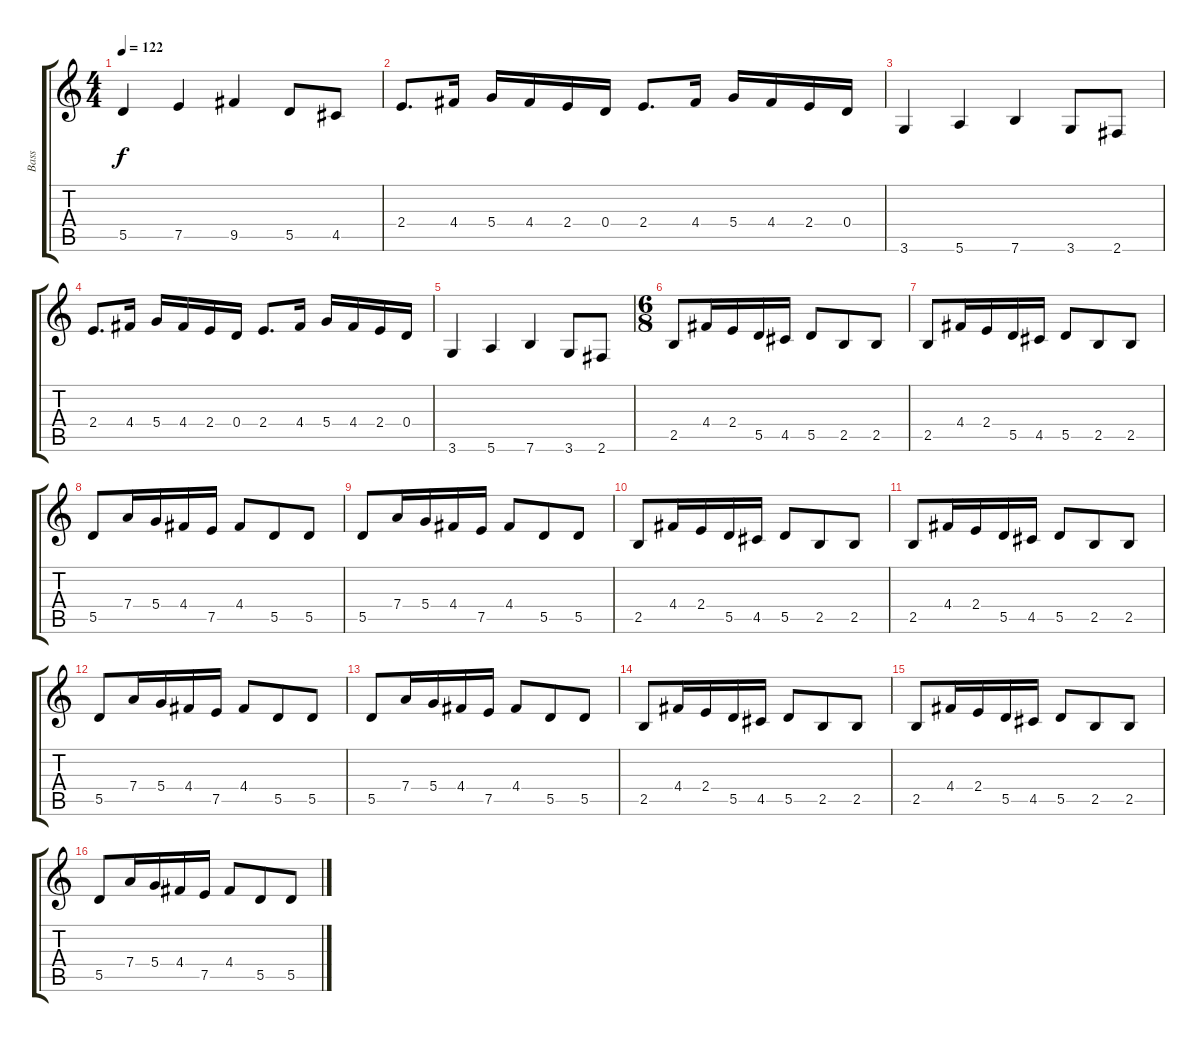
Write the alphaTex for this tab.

\track ("Bass" "Bass") {instrument fretlessbass}
\staff {score tabs}
\tuning (E4 B3 G3 D3 A2 E2) {hide}
\ts (4 4)
\tempo 122
\clef g2
\ks c
5.5.4{dy f} 7.5.4 9.5.4 5.5.8 4.5.8 |
2.4.8{d} 4.4.16 5.4.16 4.4.16 2.4.16 0.4.16 2.4.8{d} 4.4.16 5.4.16 4.4.16 2.4.16 0.4.16 |
3.6.4 5.6.4 7.6.4 3.6.8 2.6.8 |
2.4.8{d} 4.4.16 5.4.16 4.4.16 2.4.16 0.4.16 2.4.8{d} 4.4.16 5.4.16 4.4.16 2.4.16 0.4.16 |
3.6.4 5.6.4 7.6.4 3.6.8 2.6.8 |
\ts (6 8)
2.5.8 4.4.16 2.4.16 5.5.16 4.5.16 5.5.8 2.5.8 2.5.8 |
2.5.8 4.4.16 2.4.16 5.5.16 4.5.16 5.5.8 2.5.8 2.5.8 |
5.5.8 7.4.16 5.4.16 4.4.16 7.5.16 4.4.8 5.5.8 5.5.8 |
5.5.8 7.4.16 5.4.16 4.4.16 7.5.16 4.4.8 5.5.8 5.5.8 |
2.5.8 4.4.16 2.4.16 5.5.16 4.5.16 5.5.8 2.5.8 2.5.8 |
2.5.8 4.4.16 2.4.16 5.5.16 4.5.16 5.5.8 2.5.8 2.5.8 |
5.5.8 7.4.16 5.4.16 4.4.16 7.5.16 4.4.8 5.5.8 5.5.8 |
5.5.8 7.4.16 5.4.16 4.4.16 7.5.16 4.4.8 5.5.8 5.5.8 |
2.5.8 4.4.16 2.4.16 5.5.16 4.5.16 5.5.8 2.5.8 2.5.8 |
2.5.8 4.4.16 2.4.16 5.5.16 4.5.16 5.5.8 2.5.8 2.5.8 |
5.5.8 7.4.16 5.4.16 4.4.16 7.5.16 4.4.8 5.5.8 5.5.8
